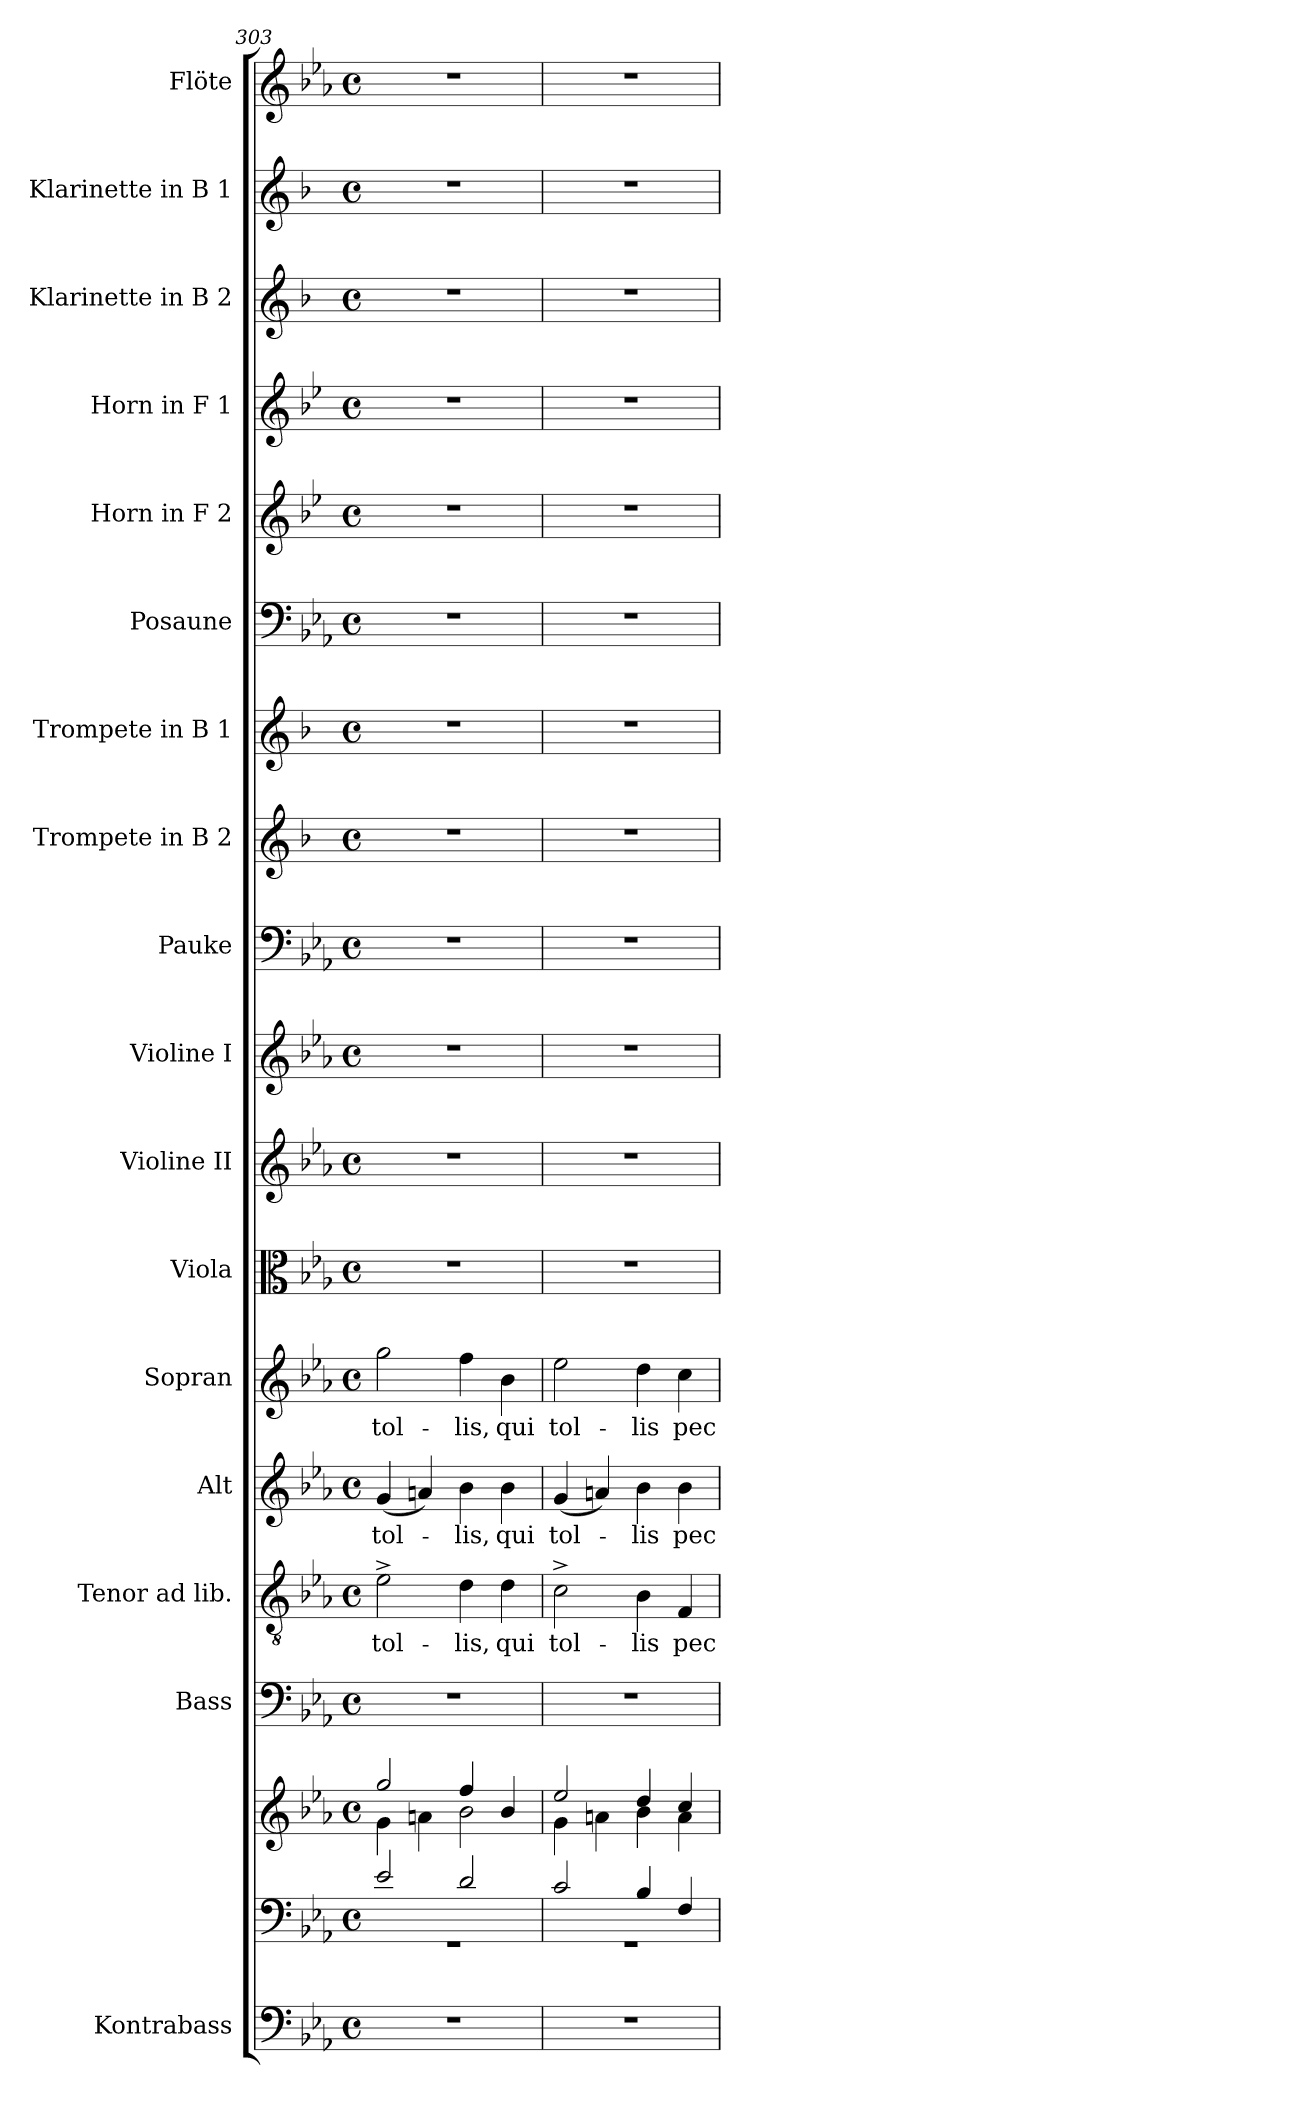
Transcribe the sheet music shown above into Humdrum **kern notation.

**kern	**kern	**kern	**kern	**kern	**text	**kern	**text	**kern	**text	**kern	**kern	**kern	**kern	**kern	**kern	**kern	**kern	**kern	**kern	**kern	**kern
*part18	*part17	*part17	*part16	*part15	*part15	*part14	*part14	*part13	*part13	*part12	*part11	*part10	*part9	*part8	*part7	*part6	*part5	*part4	*part3	*part2	*part1
*staff19	*staff18	*staff17	*staff16	*staff15	*staff15	*staff14	*staff14	*staff13	*staff13	*staff12	*staff11	*staff10	*staff9	*staff8	*staff7	*staff6	*staff5	*staff4	*staff3	*staff2	*staff1
*I"Kontrabass	*	*	*I"Bass	*I"Tenor ad lib.	*	*I"Alt	*	*I"Sopran	*	*I"Viola	*I"Violine II	*I"Violine I	*I"Pauke	*I"Trompete in B 2	*I"Trompete in B 1	*I"Posaune	*I"Horn in F 2	*I"Horn in F 1	*I"Klarinette in B 2	*I"Klarinette in B 1	*I"Flöte
*I'Kb.	*	*	*I'B	*I'T	*	*I'A	*	*I'S	*	*I'Vla.	*I'Vl. II	*I'Vl. I	*I'Pk.	*	*	*I'Pos.	*I'Hrn. 2	*I'Hrn. 1	*	*	*I'Fl.
*clefF4	*clefF4	*clefG2	*clefF4	*clefGv2	*	*clefG2	*	*clefG2	*	*clefC3	*clefG2	*clefG2	*clefF4	*clefG2	*clefG2	*clefF4	*clefG2	*clefG2	*clefG2	*clefG2	*clefG2
*ITrd7c12	*	*	*	*	*	*	*	*	*	*	*	*	*	*ITrd1c2	*ITrd1c2	*	*ITrd4c7	*ITrd4c7	*ITrd1c2	*ITrd1c2	*
*k[b-e-a-]	*k[b-e-a-]	*k[b-e-a-]	*k[b-e-a-]	*k[b-e-a-]	*	*k[b-e-a-]	*	*k[b-e-a-]	*	*k[b-e-a-]	*k[b-e-a-]	*k[b-e-a-]	*k[b-e-a-]	*k[b-e-a-]	*k[b-e-a-]	*k[b-e-a-]	*k[b-e-a-]	*k[b-e-a-]	*k[b-e-a-]	*k[b-e-a-]	*k[b-e-a-]
*E-:	*E-:	*E-:	*E-:	*E-:	*	*E-:	*	*E-:	*	*E-:	*E-:	*E-:	*E-:	*E-:	*E-:	*E-:	*E-:	*E-:	*E-:	*E-:	*E-:
*M4/4	*M4/4	*M4/4	*M4/4	*M4/4	*	*M4/4	*	*M4/4	*	*M4/4	*M4/4	*M4/4	*M4/4	*M4/4	*M4/4	*M4/4	*M4/4	*M4/4	*M4/4	*M4/4	*M4/4
*met(c)	*met(c)	*met(c)	*met(c)	*met(c)	*	*met(c)	*	*met(c)	*	*met(c)	*met(c)	*met(c)	*met(c)	*met(c)	*met(c)	*met(c)	*met(c)	*met(c)	*met(c)	*met(c)	*met(c)
=303	=303	=303	=303	=303	=303	=303	=303	=303	=303	=303	=303	=303	=303	=303	=303	=303	=303	=303	=303	=303	=303
*	*^	*^	*	*	*	*	*	*	*	*	*	*	*	*	*	*	*	*	*	*	*
!	!	!	!	!	!	!	!LO:LY:b	!	!LO:LY:b	!	!LO:LY:b	!	!	!	!	!	!	!	!	!	!	!	!
1r	2e-/	1rGG	2gg/	4g\	1r	2e-^>\	tol-	(<4g/	tol-	2gg\	tol-	1r	1r	1r	1r	1r	1r	1r	1r	1r	1r	1r	1r
.	.	.	.	4an\	.	.	.	4an/)	.	.	.	.	.	.	.	.	.	.	.	.	.	.	.
!	!	!	!	!	!	!	!LO:LY:b	!	!LO:LY:b	!	!LO:LY:b	!	!	!	!	!	!	!	!	!	!	!	!
.	2d/	.	4ff/	2b-\	.	4d\	-lis,	4b-\	-lis,	4ff\	-lis,	.	.	.	.	.	.	.	.	.	.	.	.
!	!	!	!	!	!	!	!LO:LY:b	!	!LO:LY:b	!	!LO:LY:b	!	!	!	!	!	!	!	!	!	!	!	!
.	.	.	4b-/	.	.	4d\	qui	4b-\	qui	4b-\	qui	.	.	.	.	.	.	.	.	.	.	.	.
=304	=304	=304	=304	=304	=304	=304	=304	=304	=304	=304	=304	=304	=304	=304	=304	=304	=304	=304	=304	=304	=304	=304	=304
!	!	!	!	!	!	!	!LO:LY:b	!	!LO:LY:b	!	!LO:LY:b	!	!	!	!	!	!	!	!	!	!	!	!
1r	2c/	1rGG	2ee-/	4g\	1r	2c^>\	tol-	(<4g/	tol-	2ee-\	tol-	1r	1r	1r	1r	1r	1r	1r	1r	1r	1r	1r	1r
.	.	.	.	4an\	.	.	.	4an/)	.	.	.	.	.	.	.	.	.	.	.	.	.	.	.
!	!	!	!	!	!	!	!LO:LY:b	!	!LO:LY:b	!	!LO:LY:b	!	!	!	!	!	!	!	!	!	!	!	!
.	4B-/	.	4dd/	4b-\	.	4B-\	-lis	4b-\	-lis	4dd\	-lis	.	.	.	.	.	.	.	.	.	.	.	.
!	!	!	!	!	!	!	!LO:LY:b	!	!LO:LY:b	!	!LO:LY:b	!	!	!	!	!	!	!	!	!	!	!	!
.	4F/	.	4cc/	4a\	.	4F/	pec-	4b-\	pec-	4cc\	pec-	.	.	.	.	.	.	.	.	.	.	.	.
*	*v	*v	*	*	*	*	*	*	*	*	*	*	*	*	*	*	*	*	*	*	*	*	*
*	*	*v	*v	*	*	*	*	*	*	*	*	*	*	*	*	*	*	*	*	*	*	*
=	=	=	=	=	=	=	=	=	=	=	=	=	=	=	=	=	=	=	=	=	=
*-	*-	*-	*-	*-	*-	*-	*-	*-	*-	*-	*-	*-	*-	*-	*-	*-	*-	*-	*-	*-	*-
